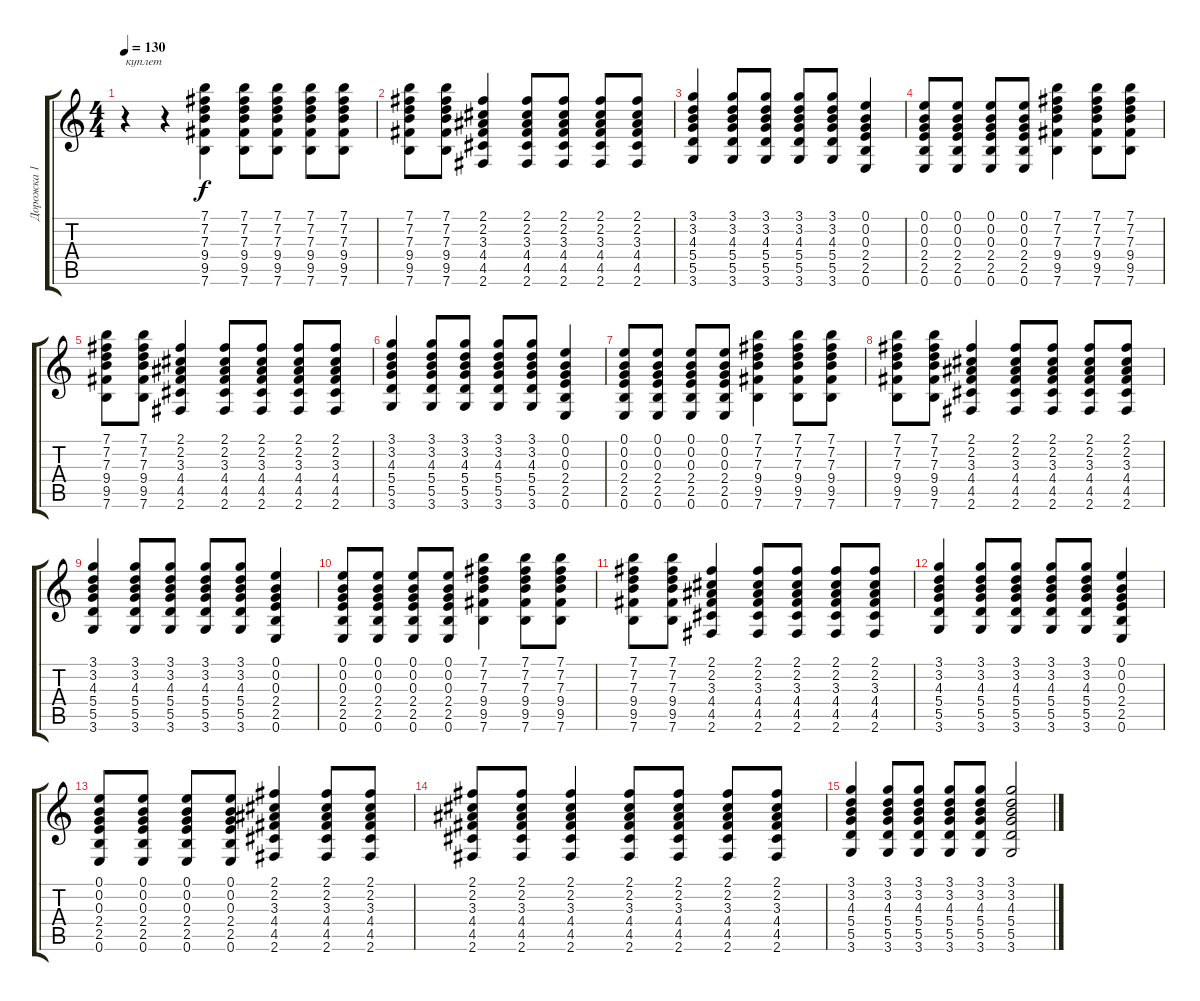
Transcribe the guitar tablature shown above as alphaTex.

\track ("Дорожка 1" "Дорожка 1") {instrument acousticguitarsteel}
\staff {score tabs}
\tuning (E4 B3 G3 D3 A2 E2) {hide}
\ts (4 4)
\tempo 130
\clef g2
\ks c
r.4{txt "куплет" dy f} r.4 (7.1 7.2 7.3 9.4 9.5 7.6).4 (7.1 7.2 7.3 9.4 9.5 7.6).8 (7.1 7.2 7.3 9.4 9.5 7.6).8 (7.1 7.2 7.3 9.4 9.5 7.6).8 (7.1 7.2 7.3 9.4 9.5 7.6).8 |
(7.1 7.2 7.3 9.4 9.5 7.6).8 (7.1 7.2 7.3 9.4 9.5 7.6).8 (2.1 2.2 3.3 4.4 4.5 2.6).4 (2.1 2.2 3.3 4.4 4.5 2.6).8 (2.1 2.2 3.3 4.4 4.5 2.6).8 (2.1 2.2 3.3 4.4 4.5 2.6).8 (2.1 2.2 3.3 4.4 4.5 2.6).8 |
(3.1 3.2 4.3 5.4 5.5 3.6).4 (3.1 3.2 4.3 5.4 5.5 3.6).8 (3.1 3.2 4.3 5.4 5.5 3.6).8 (3.1 3.2 4.3 5.4 5.5 3.6).8 (3.1 3.2 4.3 5.4 5.5 3.6).8 (0.1 0.2 0.3 2.4 2.5 0.6).4 |
(0.1 0.2 0.3 2.4 2.5 0.6).8 (0.1 0.2 0.3 2.4 2.5 0.6).8 (0.1 0.2 0.3 2.4 2.5 0.6).8 (0.1 0.2 0.3 2.4 2.5 0.6).8 (7.1 7.2 7.3 9.4 9.5 7.6).4 (7.1 7.2 7.3 9.4 9.5 7.6).8 (7.1 7.2 7.3 9.4 9.5 7.6).8 |
(7.1 7.2 7.3 9.4 9.5 7.6).8 (7.1 7.2 7.3 9.4 9.5 7.6).8 (2.1 2.2 3.3 4.4 4.5 2.6).4 (2.1 2.2 3.3 4.4 4.5 2.6).8 (2.1 2.2 3.3 4.4 4.5 2.6).8 (2.1 2.2 3.3 4.4 4.5 2.6).8 (2.1 2.2 3.3 4.4 4.5 2.6).8 |
(3.1 3.2 4.3 5.4 5.5 3.6).4 (3.1 3.2 4.3 5.4 5.5 3.6).8 (3.1 3.2 4.3 5.4 5.5 3.6).8 (3.1 3.2 4.3 5.4 5.5 3.6).8 (3.1 3.2 4.3 5.4 5.5 3.6).8 (0.1 0.2 0.3 2.4 2.5 0.6).4 |
(0.1 0.2 0.3 2.4 2.5 0.6).8 (0.1 0.2 0.3 2.4 2.5 0.6).8 (0.1 0.2 0.3 2.4 2.5 0.6).8 (0.1 0.2 0.3 2.4 2.5 0.6).8 (7.1 7.2 7.3 9.4 9.5 7.6).4 (7.1 7.2 7.3 9.4 9.5 7.6).8 (7.1 7.2 7.3 9.4 9.5 7.6).8 |
(7.1 7.2 7.3 9.4 9.5 7.6).8 (7.1 7.2 7.3 9.4 9.5 7.6).8 (2.1 2.2 3.3 4.4 4.5 2.6).4 (2.1 2.2 3.3 4.4 4.5 2.6).8 (2.1 2.2 3.3 4.4 4.5 2.6).8 (2.1 2.2 3.3 4.4 4.5 2.6).8 (2.1 2.2 3.3 4.4 4.5 2.6).8 |
(3.1 3.2 4.3 5.4 5.5 3.6).4 (3.1 3.2 4.3 5.4 5.5 3.6).8 (3.1 3.2 4.3 5.4 5.5 3.6).8 (3.1 3.2 4.3 5.4 5.5 3.6).8 (3.1 3.2 4.3 5.4 5.5 3.6).8 (0.1 0.2 0.3 2.4 2.5 0.6).4 |
(0.1 0.2 0.3 2.4 2.5 0.6).8 (0.1 0.2 0.3 2.4 2.5 0.6).8 (0.1 0.2 0.3 2.4 2.5 0.6).8 (0.1 0.2 0.3 2.4 2.5 0.6).8 (7.1 7.2 7.3 9.4 9.5 7.6).4 (7.1 7.2 7.3 9.4 9.5 7.6).8 (7.1 7.2 7.3 9.4 9.5 7.6).8 |
(7.1 7.2 7.3 9.4 9.5 7.6).8 (7.1 7.2 7.3 9.4 9.5 7.6).8 (2.1 2.2 3.3 4.4 4.5 2.6).4 (2.1 2.2 3.3 4.4 4.5 2.6).8 (2.1 2.2 3.3 4.4 4.5 2.6).8 (2.1 2.2 3.3 4.4 4.5 2.6).8 (2.1 2.2 3.3 4.4 4.5 2.6).8 |
(3.1 3.2 4.3 5.4 5.5 3.6).4 (3.1 3.2 4.3 5.4 5.5 3.6).8 (3.1 3.2 4.3 5.4 5.5 3.6).8 (3.1 3.2 4.3 5.4 5.5 3.6).8 (3.1 3.2 4.3 5.4 5.5 3.6).8 (0.1 0.2 0.3 2.4 2.5 0.6).4 |
(0.1 0.2 0.3 2.4 2.5 0.6).8 (0.1 0.2 0.3 2.4 2.5 0.6).8 (0.1 0.2 0.3 2.4 2.5 0.6).8 (0.1 0.2 0.3 2.4 2.5 0.6).8 (2.1 2.2 3.3 4.4 4.5 2.6).4 (2.1 2.2 3.3 4.4 4.5 2.6).8 (2.1 2.2 3.3 4.4 4.5 2.6).8 |
(2.1 2.2 3.3 4.4 4.5 2.6).8 (2.1 2.2 3.3 4.4 4.5 2.6).8 (2.1 2.2 3.3 4.4 4.5 2.6).4 (2.1 2.2 3.3 4.4 4.5 2.6).8 (2.1 2.2 3.3 4.4 4.5 2.6).8 (2.1 2.2 3.3 4.4 4.5 2.6).8 (2.1 2.2 3.3 4.4 4.5 2.6).8 |
(3.1 3.2 4.3 5.4 5.5 3.6).4 (3.1 3.2 4.3 5.4 5.5 3.6).8 (3.1 3.2 4.3 5.4 5.5 3.6).8 (3.1 3.2 4.3 5.4 5.5 3.6).8 (3.1 3.2 4.3 5.4 5.5 3.6).8 (3.1 3.2 4.3 5.4 5.5 3.6).2
